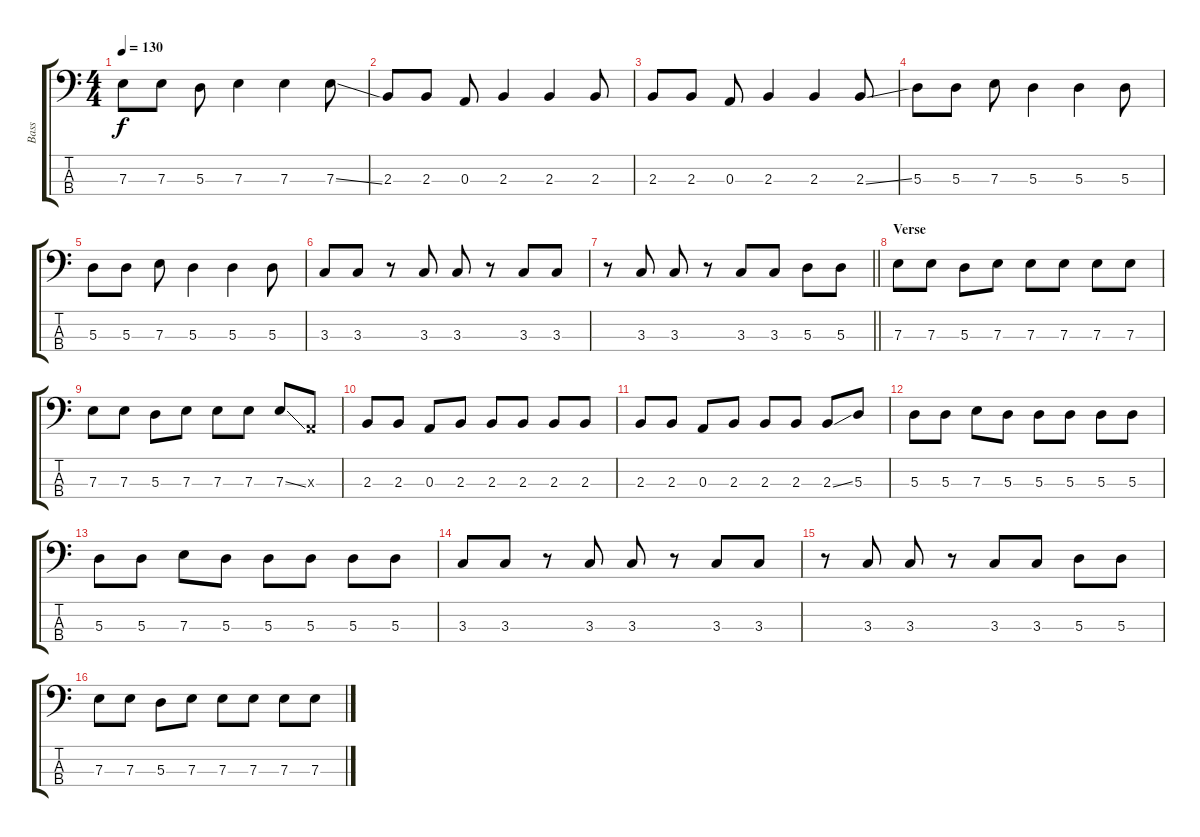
\track ("Bass" "Bass") {instrument electricbassfinger}
\staff {score tabs}
\tuning (G2 D2 A1 E1) {hide}
\ts (4 4)
\tempo 130
\clef f4
\ks c
7.3.8{dy f} 7.3.8 5.3.8 7.3.4 7.3.4 7.3{ss}.8 |
2.3.8 2.3.8 0.3.8 2.3.4 2.3.4 2.3.8 |
2.3.8 2.3.8 0.3.8 2.3.4 2.3.4 2.3{ss}.8 |
5.3.8 5.3.8 7.3.8 5.3.4 5.3.4 5.3.8 |
5.3.8 5.3.8 7.3.8 5.3.4 5.3.4 5.3.8 |
3.3.8 3.3.8 r.8 3.3.8 3.3.8 r.8 3.3.8 3.3.8 |
\barLineRight lightlight
r.8 3.3.8 3.3.8 r.8 3.3.8 3.3.8 5.3.8 5.3.8 |
\section ("" "Verse")
7.3.8 7.3.8 5.3.8 7.3.8 7.3.8 7.3.8 7.3.8 7.3.8 |
7.3.8 7.3.8 5.3.8 7.3.8 7.3.8 7.3.8 7.3{ss}.8 0.3{x}.8 |
2.3.8 2.3.8 0.3.8 2.3.8 2.3.8 2.3.8 2.3.8 2.3.8 |
2.3.8 2.3.8 0.3.8 2.3.8 2.3.8 2.3.8 2.3{ss}.8 5.3.8 |
5.3.8 5.3.8 7.3.8 5.3.8 5.3.8 5.3.8 5.3.8 5.3.8 |
5.3.8 5.3.8 7.3.8 5.3.8 5.3.8 5.3.8 5.3.8 5.3.8 |
3.3.8 3.3.8 r.8 3.3.8 3.3.8 r.8 3.3.8 3.3.8 |
r.8 3.3.8 3.3.8 r.8 3.3.8 3.3.8 5.3.8 5.3.8 |
7.3.8 7.3.8 5.3.8 7.3.8 7.3.8 7.3.8 7.3.8 7.3.8
